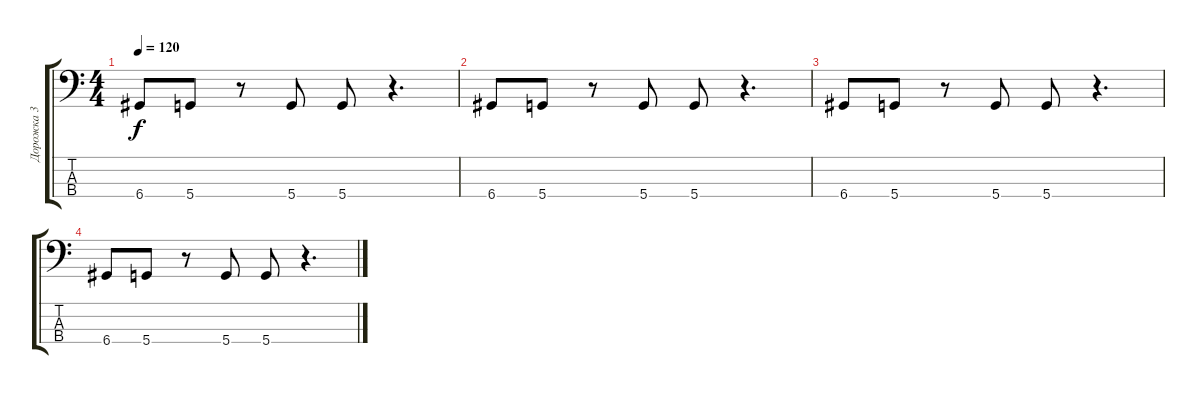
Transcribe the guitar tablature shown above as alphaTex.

\track ("Дорожка 3" "Дорожка 3") {instrument electricbassfinger}
\staff {score tabs}
\tuning (G2 D2 A1 D1) {hide}
\ts (4 4)
\tempo 120
\clef f4
\ks c
6.4.8{dy f} 5.4.8 r.8 5.4.8 5.4.8 r.4{d} |
6.4.8 5.4.8 r.8 5.4.8 5.4.8 r.4{d} |
6.4.8 5.4.8 r.8 5.4.8 5.4.8 r.4{d} |
6.4.8 5.4.8 r.8 5.4.8 5.4.8 r.4{d}
